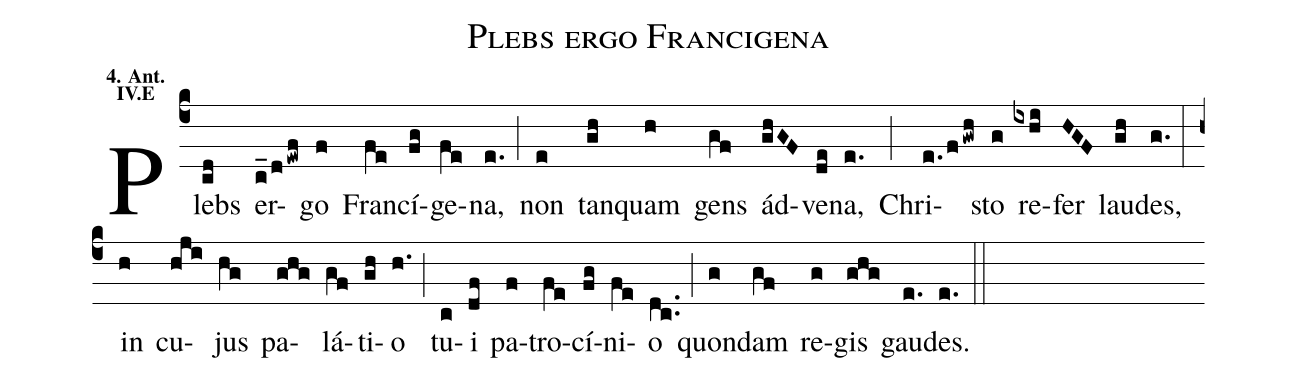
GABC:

name: Plebs ergo Francigena;
mode: 4;
annotation:{\textbf{\scriptsize 4. Ant.}};
annotation:{\textbf{\scriptsize IV.E}};
annotation: 4E;
%%
(c4) Plebs(cd) er(c_/dewf)go(f) Fran(fe)cí(fg)ge(fe)na,(e.) (;)
non(e) tan(gh)quam(h) gens(gf) ád(ghGF)ve(de)na,(e.) (;)
Chri(e./fgwh)sto(g) re(ixhi)fer(HGF) lau(gh)des,(g.) (:)
in(h) cu(hji)jus(hg) pa(ghg)lá(gf)ti(gh)o(h.) (;)
tu(c)i(df) pa(f)tro(fe)cí(fg)ni(fe)o(dc..) (;)
quon(g)dam(gf) re(g)gis(ghg) gau(e.)des.(e.) (::)
